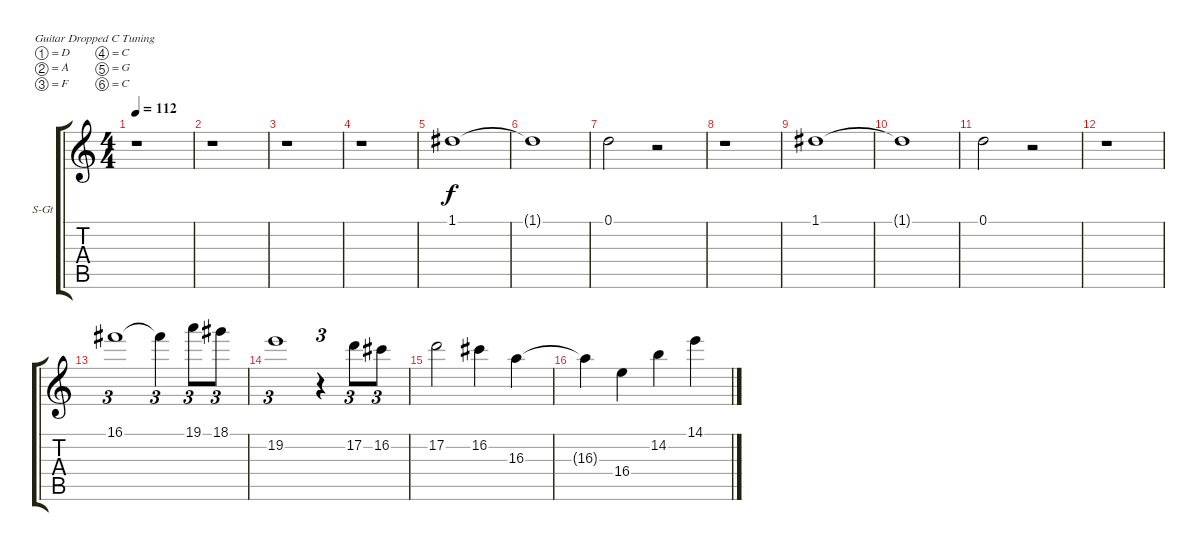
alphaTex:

\bracketExtendMode groupsimilarinstruments
\firstSystemTrackNameOrientation horizontal
\otherSystemsTrackNameOrientation horizontal
\track ("Martin" "S-Gt") {instrument stringensemble1}
\staff {score tabs}
\tuning (D4 A3 F3 C3 G2 C2)
\displaytranspose 12
\ts (4 4)
\tempo 112
\clef g2
\ks c
r.1{dy f} |
r.1 |
r.1 |
r.1 |
1.1.1 |
1.1{t}.1 |
0.1.2 r.2 |
r.1 |
1.1.1 |
1.1{t}.1 |
0.1.2 r.2 |
r.1 |
16.1.1{tu (3 2)} 16.1{t}.4{tu (3 2)} 19.1.8{tu (3 2)} 18.1.8{tu (3 2)} |
19.2.1{tu (3 2)} r.4{tu (3 2)} 17.2.8{tu (3 2)} 16.2.8{tu (3 2)} |
17.2.2 16.2.4 16.3.4 |
16.3{t}.4 16.4.4 14.2.4 14.1.4
